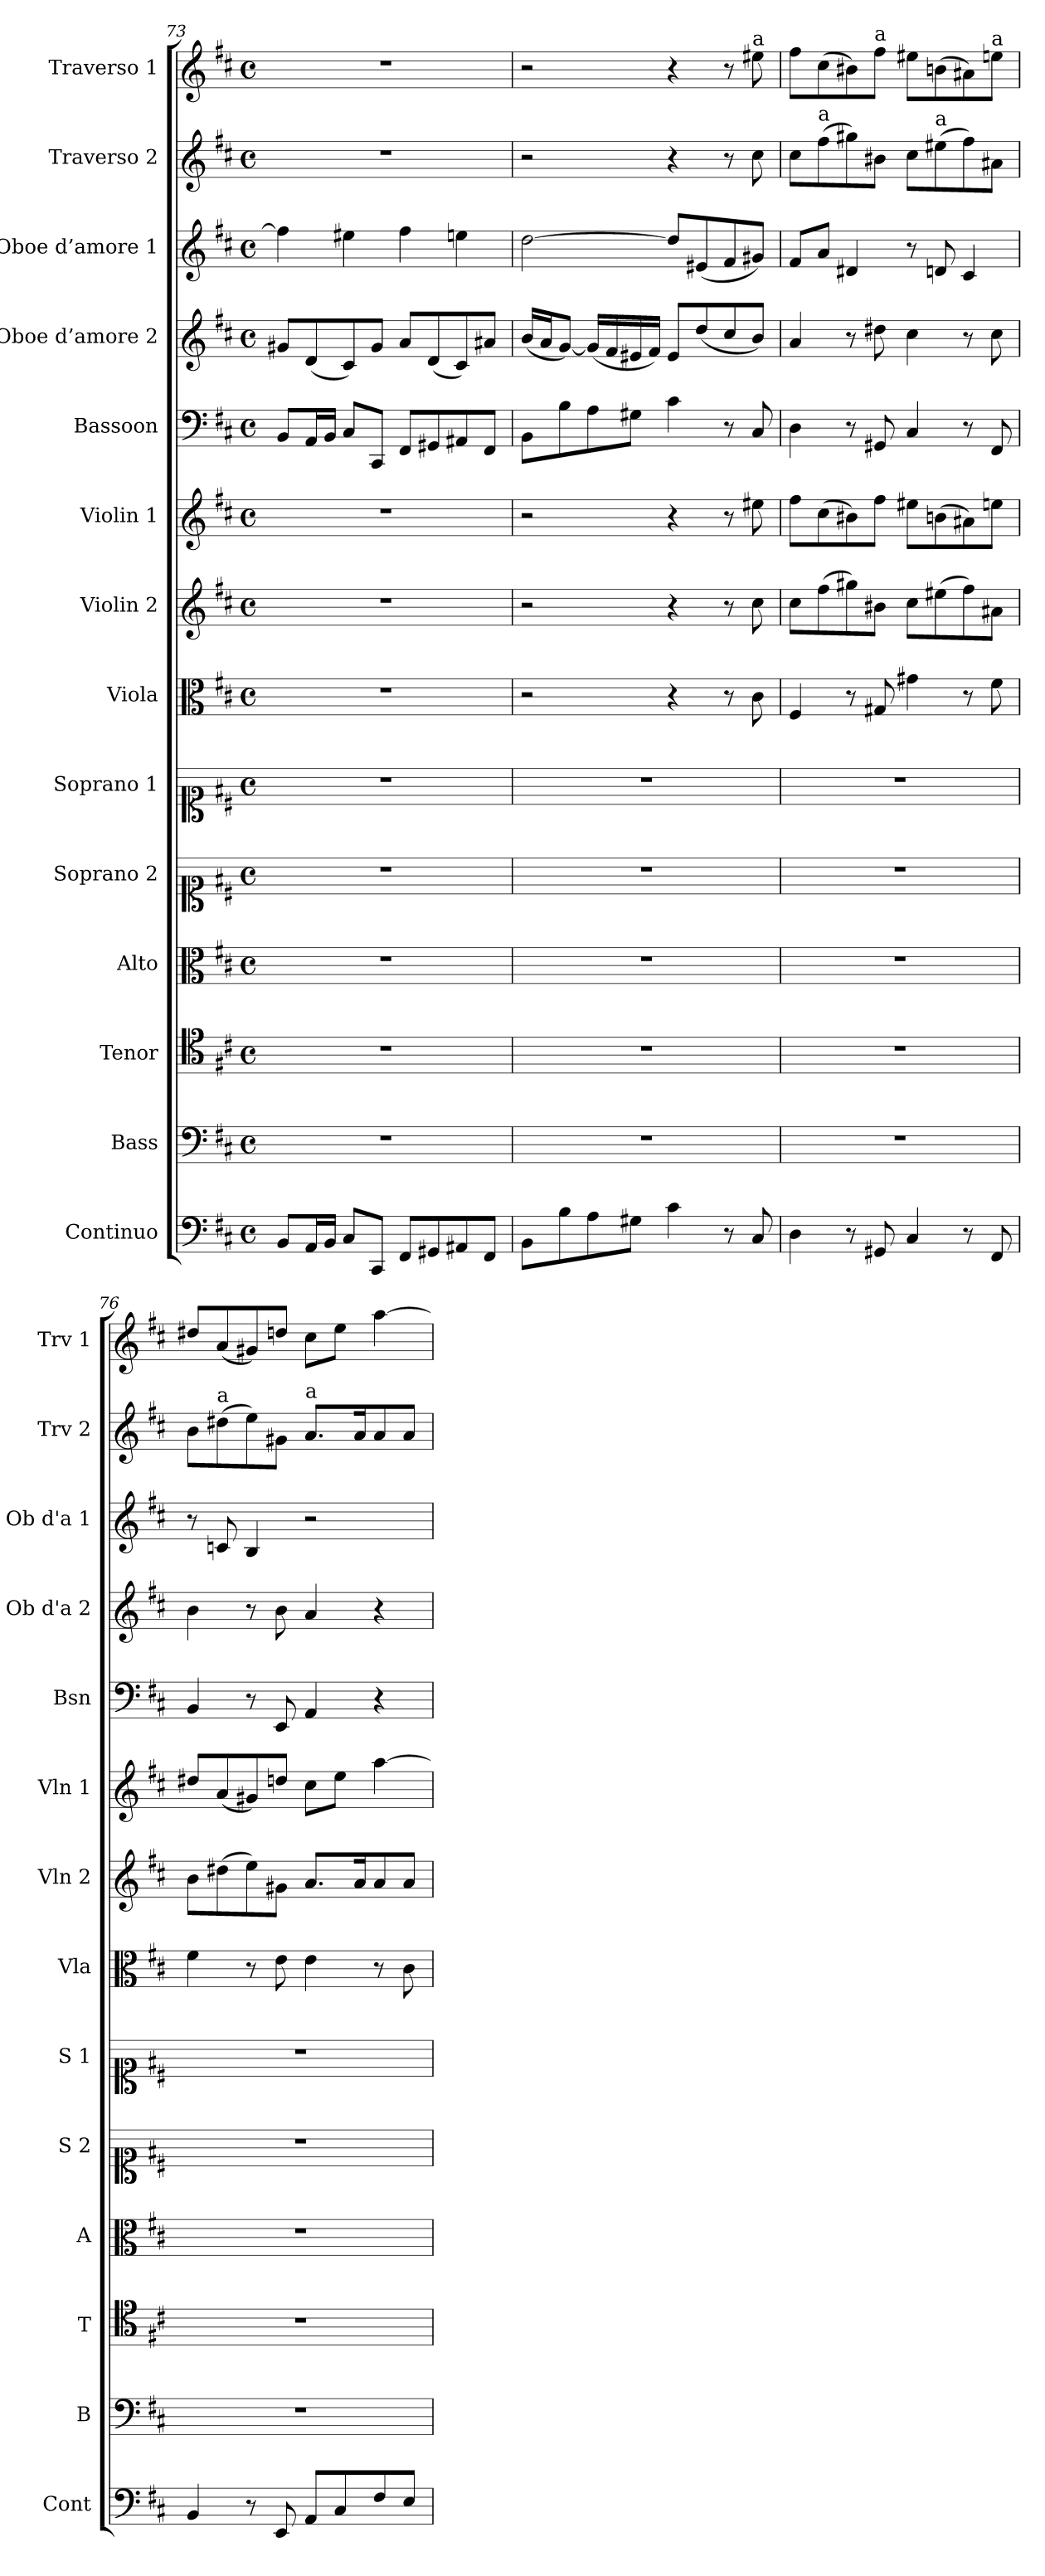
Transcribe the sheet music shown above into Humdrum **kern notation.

**kern	**kern	**kern	**kern	**kern	**kern	**kern	**kern	**kern	**kern	**kern	**kern	**kern	**kern
*part14	*part13	*part12	*part11	*part10	*part9	*part8	*part7	*part6	*part5	*part4	*part3	*part2	*part1
*staff14	*staff13	*staff12	*staff11	*staff10	*staff9	*staff8	*staff7	*staff6	*staff5	*staff4	*staff3	*staff2	*staff1
*I"Continuo	*I"Bass	*I"Tenor	*I"Alto	*I"Soprano 2	*I"Soprano 1	*I"Viola	*I"Violin 2	*I"Violin 1	*I"Bassoon	*I"Oboe d’amore 2	*I"Oboe d’amore 1	*I"Traverso 2	*I"Traverso 1
*I'Cont	*I'B	*I'T	*I'A	*I'S 2	*I'S 1	*I'Vla	*I'Vln 2	*I'Vln 1	*I'Bsn	*I'Ob d'a 2	*I'Ob d'a 1	*I'Trv 2	*I'Trv 1
*clefF4	*clefF4	*clefC4	*clefC3	*clefC1	*clefC1	*clefC3	*clefG2	*clefG2	*clefF4	*clefG2	*clefG2	*clefG2	*clefG2
*k[f#c#]	*k[f#c#]	*k[f#c#]	*k[f#c#]	*k[f#c#]	*k[f#c#]	*k[f#c#]	*k[f#c#]	*k[f#c#]	*k[f#c#]	*k[f#c#]	*k[f#c#]	*k[f#c#]	*k[f#c#]
*M4/4	*M4/4	*M4/4	*M4/4	*M4/4	*M4/4	*M4/4	*M4/4	*M4/4	*M4/4	*M4/4	*M4/4	*M4/4	*M4/4
*met(c)	*met(c)	*met(c)	*met(c)	*met(c)	*met(c)	*met(c)	*met(c)	*met(c)	*met(c)	*met(c)	*met(c)	*met(c)	*met(c)
=73	=73	=73	=73	=73	=73	=73	=73	=73	=73	=73	=73	=73	=73
8BB/L	1r	1r	1r	1r	1r	1r	1r	1r	8BB/L	8g#X/L	4ff#\]	1r	1r
16AA/L	.	.	.	.	.	.	.	.	16AA/L	(8d/	.	.	.
16BB/JJ	.	.	.	.	.	.	.	.	16BB/JJ	.	.	.	.
8C#/L	.	.	.	.	.	.	.	.	8C#/L	8c#/)	4ee#X\	.	.
8CC#/J	.	.	.	.	.	.	.	.	8CC#/J	8g#/J	.	.	.
8FF#/L	.	.	.	.	.	.	.	.	8FF#/L	8a/L	4ff#\	.	.
8GG#X/	.	.	.	.	.	.	.	.	8GG#X/	(8d/	.	.	.
8AA#X/	.	.	.	.	.	.	.	.	8AA#X/	8c#/)	4een\	.	.
8FF#/J	.	.	.	.	.	.	.	.	8FF#/J	8a#X/J	.	.	.
=74	=74	=74	=74	=74	=74	=74	=74	=74	=74	=74	=74	=74	=74
8BB\L	1r	1r	1r	1r	1r	2r	2r	2r	8BB\L	(16b/LL	[2dd\	2r	2r
.	.	.	.	.	.	.	.	.	.	16a/J	.	.	.
8B\	.	.	.	.	.	.	.	.	8B\	[8g/J)	.	.	.
8A\	.	.	.	.	.	.	.	.	8A\	(16g/LL]	.	.	.
.	.	.	.	.	.	.	.	.	.	16f#/	.	.	.
8G#X\J	.	.	.	.	.	.	.	.	8G#X\J	16e#X/	.	.	.
.	.	.	.	.	.	.	.	.	.	16f#/JJ)	.	.	.
4c#\	.	.	.	.	.	4r	4r	4r	4c#\	8e#/L	8dd/L]	4r	4r
.	.	.	.	.	.	.	.	.	.	(8dd/	(8e#X/	.	.
8r	.	.	.	.	.	8r	8r	8r	8r	8cc#/	8f#/	8r	8r
!	!	!	!	!	!	!	!	!	!	!	!	!	!LO:TX:a:t=a
8C#/	.	.	.	.	.	8c#\	8cc#\	8ee#X\	8C#/	8b/J)	8g#X/J)	8cc#\	8ee#X\
=75	=75	=75	=75	=75	=75	=75	=75	=75	=75	=75	=75	=75	=75
4D\	1r	1r	1r	1r	1r	4F#/	8cc#\L	8ff#\L	4D\	4a/	8f#/L	8cc#\L	8ff#\L
!	!	!	!	!	!	!	!	!	!	!	!	!LO:TX:a:t=a	!
.	.	.	.	.	.	.	(8ff#\	(8cc#\	.	.	8a/J	(8ff#\	(8cc#\
8r	.	.	.	.	.	8r	8gg#X\)	8b#X\)	8r	8r	4d#X/	8gg#X\)	8b#X\)
!	!	!	!	!	!	!	!	!	!	!	!	!	!LO:TX:a:t=a
8GG#X/	.	.	.	.	.	8G#X/	8b#X\J	8ff#\J	8GG#X/	8dd#X\	.	8b#X\J	8ff#\J
4C#/	.	.	.	.	.	4g#X\	8cc#\L	8ee#X\L	4C#/	4cc#\	8r	8cc#\L	8ee#X\L
!	!	!	!	!	!	!	!	!	!	!	!	!LO:TX:a:t=a	!
.	.	.	.	.	.	.	(8ee#X\	(8bn\	.	.	8dn/	(8ee#X\	(8bn\
8r	.	.	.	.	.	8r	8ff#\)	8a#X\)	8r	8r	4c#/	8ff#\)	8a#X\)
!	!	!	!	!	!	!	!	!	!	!	!	!	!LO:TX:a:t=a
8FF#/	.	.	.	.	.	8f#\	8a#X\J	8een\J	8FF#/	8cc#\	.	8a#X\J	8een\J
=76	=76	=76	=76	=76	=76	=76	=76	=76	=76	=76	=76	=76	=76
4BB/	1r	1r	1r	1r	1r	4f#\	8b\L	8dd#X/L	4BB/	4b\	8r	8b\L	8dd#X/L
!	!	!	!	!	!	!	!	!	!	!	!	!LO:TX:a:t=a	!
.	.	.	.	.	.	.	(8dd#X\	(8a/	.	.	8cn/	(8dd#X\	(8a/
8r	.	.	.	.	.	8r	8ee\)	8g#X/)	8r	8r	4B/	8ee\)	8g#X/)
8EE/	.	.	.	.	.	8e\	8g#X\J	8ddn/J	8EE/	8b\	.	8g#X\J	8ddn/J
!	!	!	!	!	!	!	!	!	!	!	!	!LO:TX:a:t=a	!
8AA/L	.	.	.	.	.	4e\	8.a/L	8cc#\L	4AA/	4a/	2r	8.a/L	8cc#\L
8C#/	.	.	.	.	.	.	.	8ee\J	.	.	.	.	8ee\J
.	.	.	.	.	.	.	16a/K	.	.	.	.	16a/K	.
8F#/	.	.	.	.	.	8r	8a/	[4aa\	4r	4r	.	8a/	[4aa\
8E/J	.	.	.	.	.	8c#\	8a/J	.	.	.	.	8a/J	.
=	=	=	=	=	=	=	=	=	=	=	=	=	=
*-	*-	*-	*-	*-	*-	*-	*-	*-	*-	*-	*-	*-	*-
